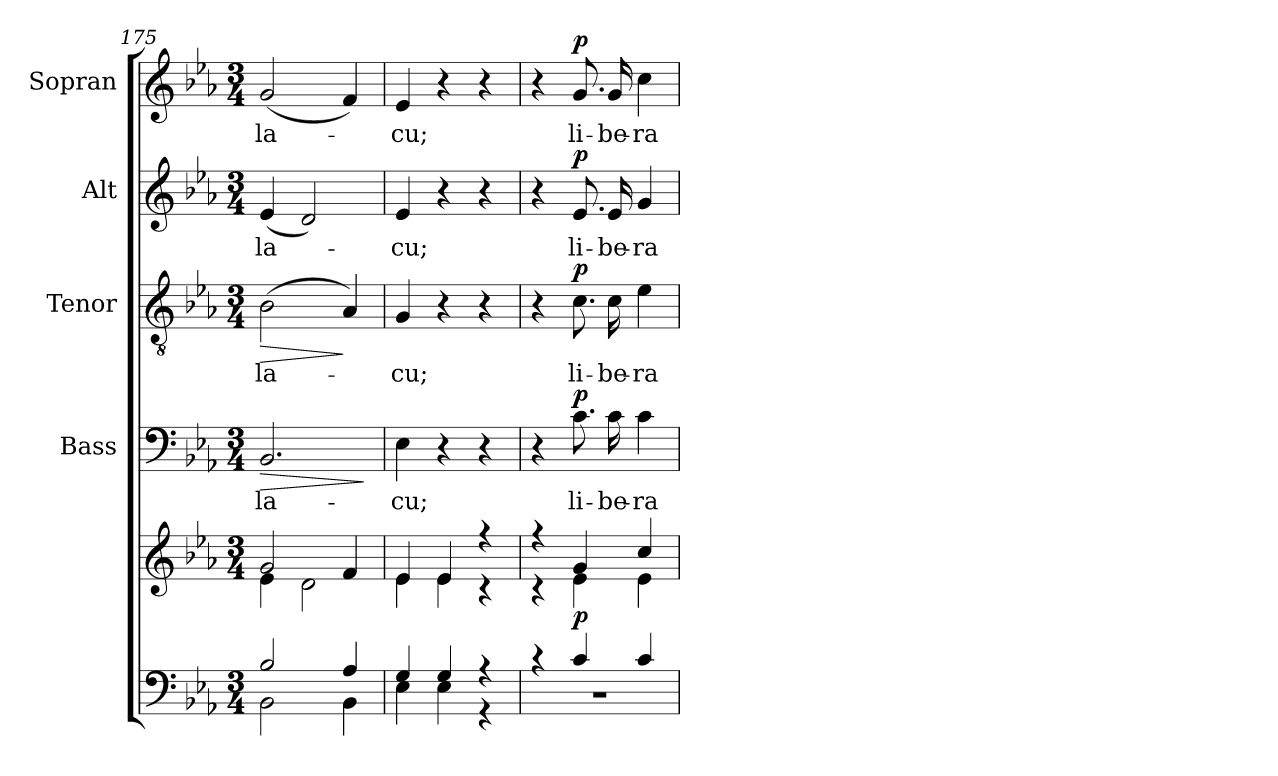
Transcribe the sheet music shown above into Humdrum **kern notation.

**kern	**kern	**dynam	**kern	**text	**dynam	**kern	**text	**dynam	**kern	**text	**dynam	**kern	**text	**dynam
*part5	*part5	*part5	*part4	*part4	*part4	*part3	*part3	*part3	*part2	*part2	*part2	*part1	*part1	*part1
*staff6	*staff5	*staff5/6	*staff4	*staff4	*staff4	*staff3	*staff3	*staff3	*staff2	*staff2	*staff2	*staff1	*staff1	*staff1
*	*	*	*I"Bass	*	*	*I"Tenor	*	*	*I"Alt	*	*	*I"Sopran	*	*
*	*	*	*I'B.	*	*	*I'T.	*	*	*I'A.	*	*	*I'S.	*	*
*clefF4	*clefG2	*	*clefF4	*	*	*clefGv2	*	*	*clefG2	*	*	*clefG2	*	*
*k[b-e-a-]	*k[b-e-a-]	*	*k[b-e-a-]	*	*	*k[b-e-a-]	*	*	*k[b-e-a-]	*	*	*k[b-e-a-]	*	*
*E-:	*E-:	*	*E-:	*	*	*E-:	*	*	*E-:	*	*	*E-:	*	*
*M3/4	*M3/4	*	*M3/4	*	*	*M3/4	*	*	*M3/4	*	*	*M3/4	*	*
=175	=175	=175	=175	=175	=175	=175	=175	=175	=175	=175	=175	=175	=175	=175
*^	*^	*	*	*	*	*	*	*	*	*	*	*	*	*
!	!	!	!	!	!	!LO:LY:b	!LO:HP:b	!	!LO:LY:b	!LO:HP:b	!	!LO:LY:b	!	!	!LO:LY:b	!
2B-/	2BB-\	2g/	4e-\	.	2.BB-/	la-	>	(>2B-\	la-	>	(<4e-/	la-	.	(<2g/	la-	.
.	.	.	2d\	.	.	.	.	.	.	.	2d/)	.	.	.	.	.
4A-/	4BB-\	4f/	.	.	.	.	.	4A-/)	.	]	.	.	.	4f/)	.	.
*v	*v	*	*	*	*	*	*	*	*	*	*	*	*	*	*	*
*	*v	*v	*	*	*	*	*	*	*	*	*	*	*	*	*
.	.	.	.	.	]	.	.	.	.	.	.	.	.	.
=176	=176	=176	=176	=176	=176	=176	=176	=176	=176	=176	=176	=176	=176	=176
*^	*^	*	*	*	*	*	*	*	*	*	*	*	*	*
!	!	!	!	!	!	!LO:LY:b	!	!	!LO:LY:b	!	!	!LO:LY:b	!	!	!LO:LY:b	!
4G/	4E-\	4e-/	4e-\	.	4E-\	-cu;	.	4G/	-cu;	.	4e-/	-cu;	.	4e-/	-cu;	.
4G/	4E-\	4e-/	4e-\	.	4r	.	.	4r	.	.	4r	.	.	4r	.	.
4r	4r	4r	4r	.	4r	.	.	4r	.	.	4r	.	.	4r	.	.
=177	=177	=177	=177	=177	=177	=177	=177	=177	=177	=177	=177	=177	=177	=177	=177	=177
!	!LO:N:vis=1	!	!	!	!	!	!	!	!	!	!	!	!	!	!	!
4rB	2.r	4r	4r	.	4r	.	.	4r	.	.	4r	.	.	4r	.	.
!	!	!	!	!LO:DY:b	!	!LO:LY:b	!LO:DY:a	!	!LO:LY:b	!LO:DY:a	!	!LO:LY:b	!LO:DY:a	!	!LO:LY:b	!LO:DY:a
4c/	.	4g/	4e-\	p	8.c\	li-	p	8.c\	li-	p	8.e-/	li-	p	8.g/	li-	p
!	!	!	!	!	!	!LO:LY:b	!	!	!LO:LY:b	!	!	!LO:LY:b	!	!	!LO:LY:b	!
.	.	.	.	.	16c\	-be-	.	16c\	-be-	.	16e-/	-be-	.	16g/	-be-	.
!	!	!	!	!	!	!LO:LY:b	!	!	!LO:LY:b	!	!	!LO:LY:b	!	!	!LO:LY:b	!
4c/	.	4cc/	4e-\	.	4c\	-ra	.	4e-\	-ra	.	4g/	-ra	.	4cc\	-ra	.
*v	*v	*	*	*	*	*	*	*	*	*	*	*	*	*	*	*
*	*v	*v	*	*	*	*	*	*	*	*	*	*	*	*	*
=	=	=	=	=	=	=	=	=	=	=	=	=	=	=
*-	*-	*-	*-	*-	*-	*-	*-	*-	*-	*-	*-	*-	*-	*-
